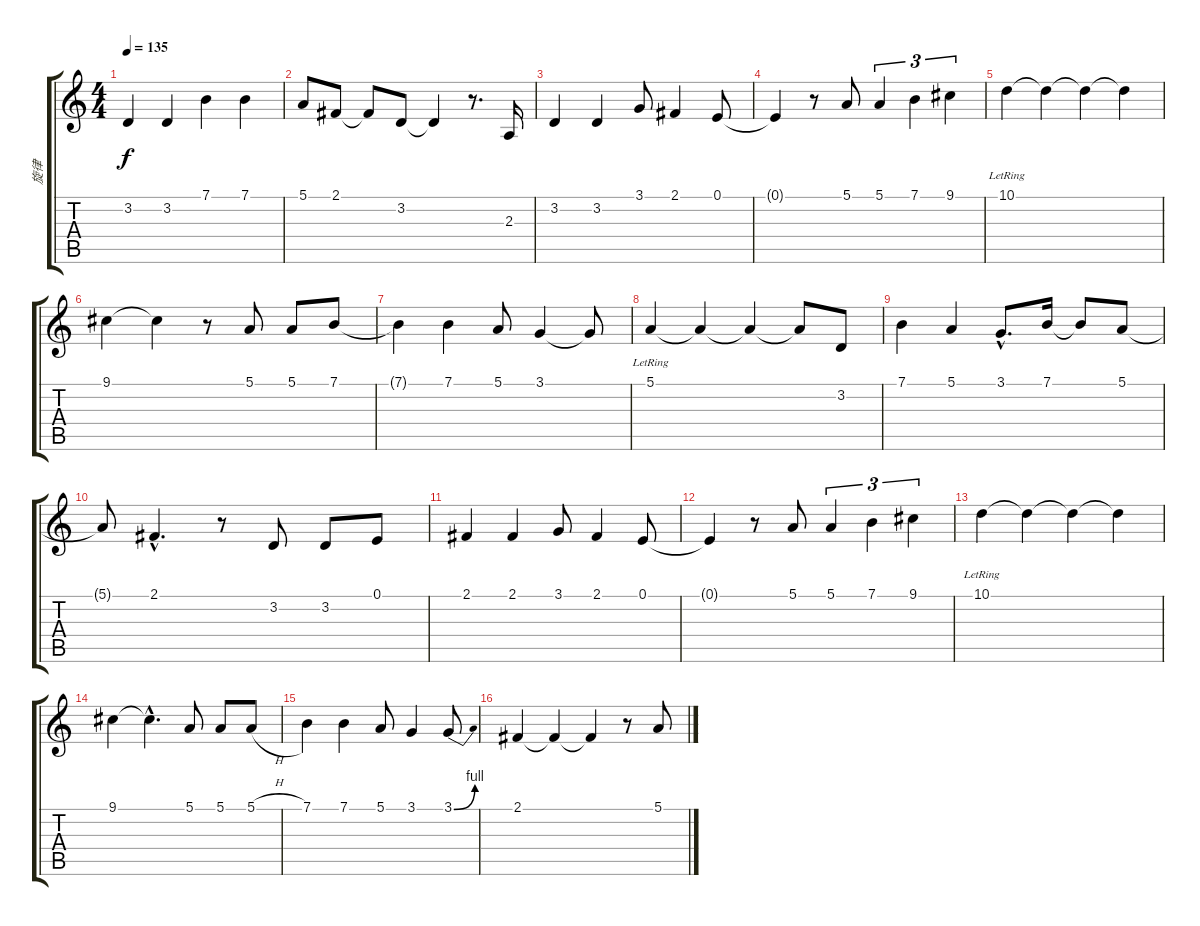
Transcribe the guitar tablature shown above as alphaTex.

\track ("旋律" "旋律") {instrument baritonesax}
\staff {score tabs}
\tuning (E4 B3 G3 D3 A2 E2) {hide}
\ts (4 4)
\tempo 135
\clef g2
\ks c
3.2.4{dy f} 3.2.4 7.1.4 7.1.4 |
5.1.8 2.1.8 2.1{t}.8 3.2.8 3.2{t}.4 r.8{d} 2.3.16 |
3.2.4 3.2.4 3.1.8 2.1.4 0.1.8 |
0.1{t}.4 r.8 5.1.8 5.1.4{tu (3 2)} 7.1.4{tu (3 2)} 9.1.4{tu (3 2)} |
10.1{lr}.4 10.1{t}.4 10.1{t}.4 10.1{t}.4 |
9.1.4 9.1{t}.4 r.8 5.1.8 5.1.8 7.1.8 |
7.1{t}.4 7.1.4 5.1.8 3.1.4 3.1{t}.8 |
5.1{lr}.4 5.1{t}.4 5.1{t}.4 5.1{t}.8 3.2.8 |
7.1.4 5.1.4 3.1{hac}.8{d} 7.1.16 7.1{t}.8 5.1.8 |
5.1{t}.8 2.1{hac}.4{d} r.8 3.2.8 3.2.8 0.1.8 |
2.1.4 2.1.4 3.1.8 2.1.4 0.1.8 |
0.1{t}.4 r.8 5.1.8 5.1.4{tu (3 2)} 7.1.4{tu (3 2)} 9.1.4{tu (3 2)} |
10.1{lr}.4 10.1{t}.4 10.1{t}.4 10.1{t}.4 |
9.1.4 9.1{hac t}.4{d} 5.1.8 5.1.8 5.1{h}.8 |
7.1.4 7.1.4 5.1.8 3.1.4 3.1{be (bend 0 0 60 4)}.8 |
2.1.4 2.1{t}.4 2.1{t}.4 r.8 5.1.8
